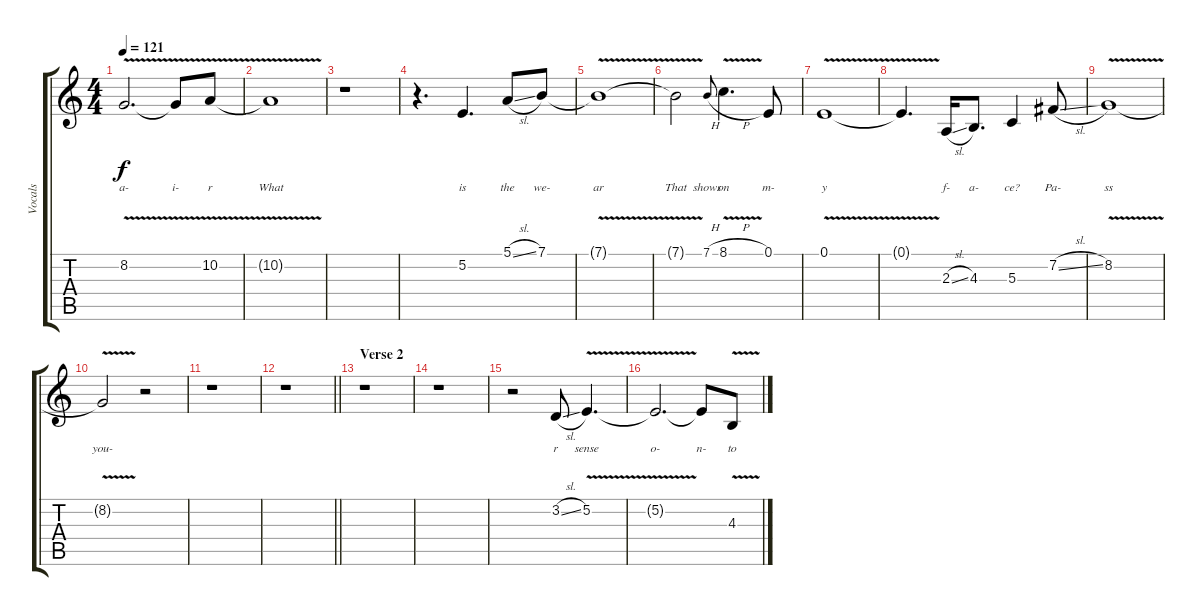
\track ("Vocals" "Vocals") {instrument sopranosax}
\staff {score tabs}
\tuning (E4 B3 G3 D3 A2 E2) {hide}
\ts (4 4)
\tempo 121
\clef g2
\ks c
8.2{v}.2{d lyrics (0 "a-") lyrics (1 "") lyrics (2 "") lyrics (3 "") lyrics (4 "") dy f} 8.2{t}.8{lyrics (0 "i-") lyrics (1 "") lyrics (2 "") lyrics (3 "") lyrics (4 "")} 10.2{v}.8{lyrics (0 "r") lyrics (1 "") lyrics (2 "") lyrics (3 "") lyrics (4 "")} |
10.2{t}.1{lyrics (0 "What") lyrics (1 "") lyrics (2 "") lyrics (3 "") lyrics (4 "")} |
r.1 |
r.4{d} 5.2.4{d lyrics (0 "is") lyrics (1 "") lyrics (2 "") lyrics (3 "") lyrics (4 "")} 5.1{sl}.8{lyrics (0 "the") lyrics (1 "") lyrics (2 "") lyrics (3 "") lyrics (4 "")} 7.1.8{lyrics (0 "we-") lyrics (1 "") lyrics (2 "") lyrics (3 "") lyrics (4 "")} |
7.1{v t}.1{lyrics (0 "ar") lyrics (1 "") lyrics (2 "") lyrics (3 "") lyrics (4 "")} |
7.1{t}.2{lyrics (0 "That") lyrics (1 "") lyrics (2 "") lyrics (3 "") lyrics (4 "")} 7.1{h}.8{lyrics (0 "shows") lyrics (1 "") lyrics (2 "") lyrics (3 "") lyrics (4 "") gr onbeat} 8.1{v h}.4{d lyrics (0 "on") lyrics (1 "") lyrics (2 "") lyrics (3 "") lyrics (4 "")} 0.1.8{lyrics (0 "m-") lyrics (1 "") lyrics (2 "") lyrics (3 "") lyrics (4 "")} |
0.1{v}.1{lyrics (0 "y") lyrics (1 "") lyrics (2 "") lyrics (3 "") lyrics (4 "")} |
0.1{t}.4{d lyrics (0 "") lyrics (1 "") lyrics (2 "") lyrics (3 "") lyrics (4 "")} 2.3{sl}.16{lyrics (0 "f-") lyrics (1 "") lyrics (2 "") lyrics (3 "") lyrics (4 "")} 4.3.8{d lyrics (0 "a-") lyrics (1 "") lyrics (2 "") lyrics (3 "") lyrics (4 "")} 5.3.4{lyrics (0 "ce?") lyrics (1 "") lyrics (2 "") lyrics (3 "") lyrics (4 "")} 7.2{sl}.8{lyrics (0 "Pa-") lyrics (1 "") lyrics (2 "") lyrics (3 "") lyrics (4 "")} |
8.2{v}.1{lyrics (0 "ss") lyrics (1 "") lyrics (2 "") lyrics (3 "") lyrics (4 "")} |
8.2{t}.2{lyrics (0 "you-") lyrics (1 "") lyrics (2 "") lyrics (3 "") lyrics (4 "")} r.2 |
r.1 |
\barLineRight lightlight
r.1 |
\section ("" "Verse 2")
r.1 |
r.1 |
r.2 3.2{sl}.8{lyrics (0 "r") lyrics (1 "") lyrics (2 "") lyrics (3 "") lyrics (4 "")} 5.2{v}.4{d lyrics (0 "sense") lyrics (1 "") lyrics (2 "") lyrics (3 "") lyrics (4 "")} |
5.2{t}.2{d lyrics (0 "o-") lyrics (1 "") lyrics (2 "") lyrics (3 "") lyrics (4 "")} 5.2{t}.8{lyrics (0 "n-") lyrics (1 "") lyrics (2 "") lyrics (3 "") lyrics (4 "")} 4.3{v}.8{lyrics (0 "to") lyrics (1 "") lyrics (2 "") lyrics (3 "") lyrics (4 "")}
